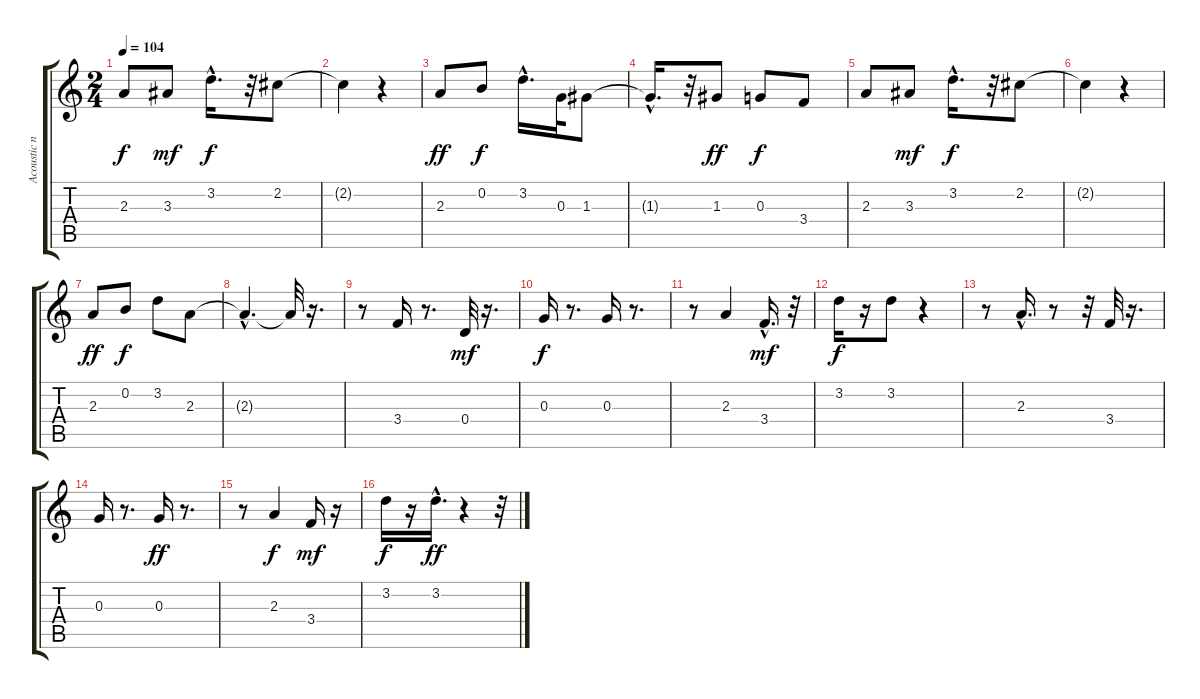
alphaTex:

\track ("Acoustic nylon" "Acoustic n") {instrument acousticguitarnylon}
\staff {score tabs}
\tuning (E4 B3 G3 D3 A2 E2) {hide}
\ts (2 4)
\tempo 104
\clef g2
\ks c
2.3.8{dy f} 3.3.8{dy mf} 3.2{hac}.16{d dy f} r.32 2.2.8 |
2.2{t}.4 r.4 |
2.3.8{dy ff} 0.2.8{dy f} 3.2{hac}.16{d} 0.3.32 1.3.8 |
1.3{hac t}.16{d} r.32 1.3.8{dy ff} 0.3.8{dy f} 3.4.8 |
2.3.8 3.3.8{dy mf} 3.2{hac}.16{d dy f} r.32 2.2.8 |
2.2{t}.4 r.4 |
2.3.8{dy ff} 0.2.8{dy f} 3.2.8 2.3.8 |
2.3{hac t}.4{d} 2.3{t}.32 r.16{d} |
r.8 3.4.16 r.8{d} 0.4.32{dy mf} r.16{d} |
0.3.16{dy f} r.8{d} 0.3.16 r.8{d} |
r.8 2.3.4 3.4{hac}.16{d dy mf} r.32 |
3.2.16{dy f} r.16 3.2.8 r.4 |
r.8 2.3{hac}.16{d} r.8 r.32 3.4.32 r.16{d} |
0.3.16 r.8{d} 0.3.16{dy ff} r.8{d} |
r.8 2.3.4{dy f} 3.4.16{dy mf} r.16 |
3.2.16{dy f} r.16 3.2{hac}.16{d dy ff} r.4 r.32
